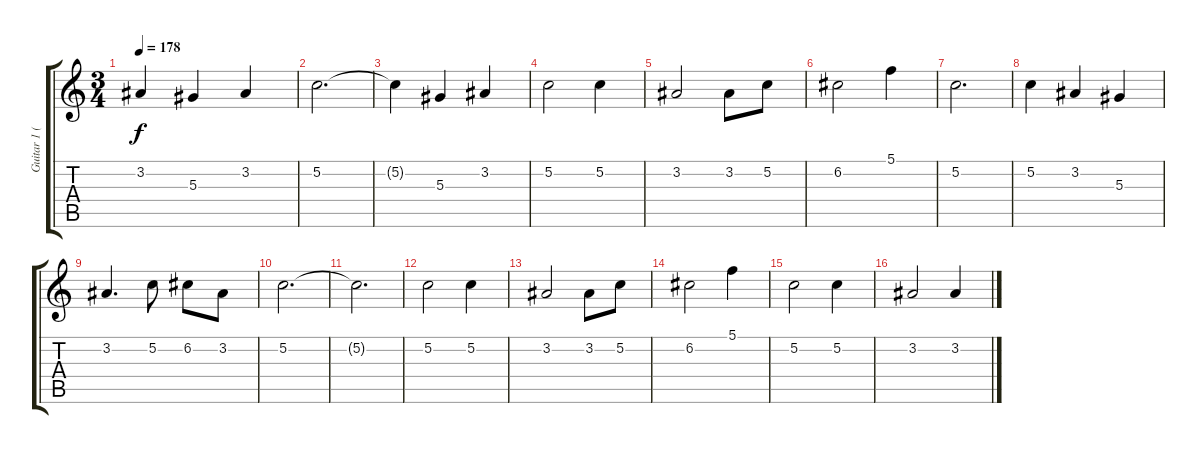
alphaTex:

\track ("Guitar 1 (Lead)" "Guitar 1 (") {instrument distortionguitar}
\staff {score tabs}
\tuning (C4 G3 Eb3 Bb2 F2 C2) {hide}
\ts (3 4)
\tempo 178
\clef g2
\ks c
3.2.4{dy f} 5.3.4 3.2.4 |
5.2.2{d} |
5.2{t}.4 5.3.4 3.2.4 |
5.2.2 5.2.4 |
3.2.2 3.2.8 5.2.8 |
6.2.2 5.1.4 |
5.2.2{d} |
5.2.4 3.2.4 5.3.4 |
3.2.4{d} 5.2.8 6.2.8 3.2.8 |
5.2.2{d} |
5.2{t}.2{d} |
5.2.2 5.2.4 |
3.2.2 3.2.8 5.2.8 |
6.2.2 5.1.4 |
5.2.2 5.2.4 |
3.2.2 3.2.4
